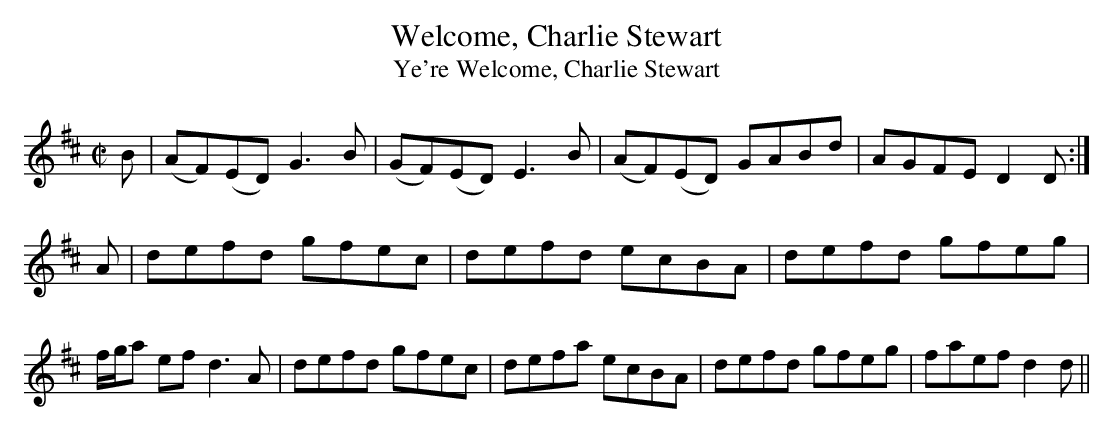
X:1
T:Welcome, Charlie Stewart
T:Ye're Welcome, Charlie Stewart
M:C|
L:1/8
K:D
B |\
(AF)(ED) G3B | (GF)(ED) E3B | (AF)(ED) GABd | AGFE D2D :|
A |\
defd gfec | defd ecBA | defd gfeg | f/g/a ef d3A |\
defd gfec | defa ecBA | defd gfeg | faef d2d ||
